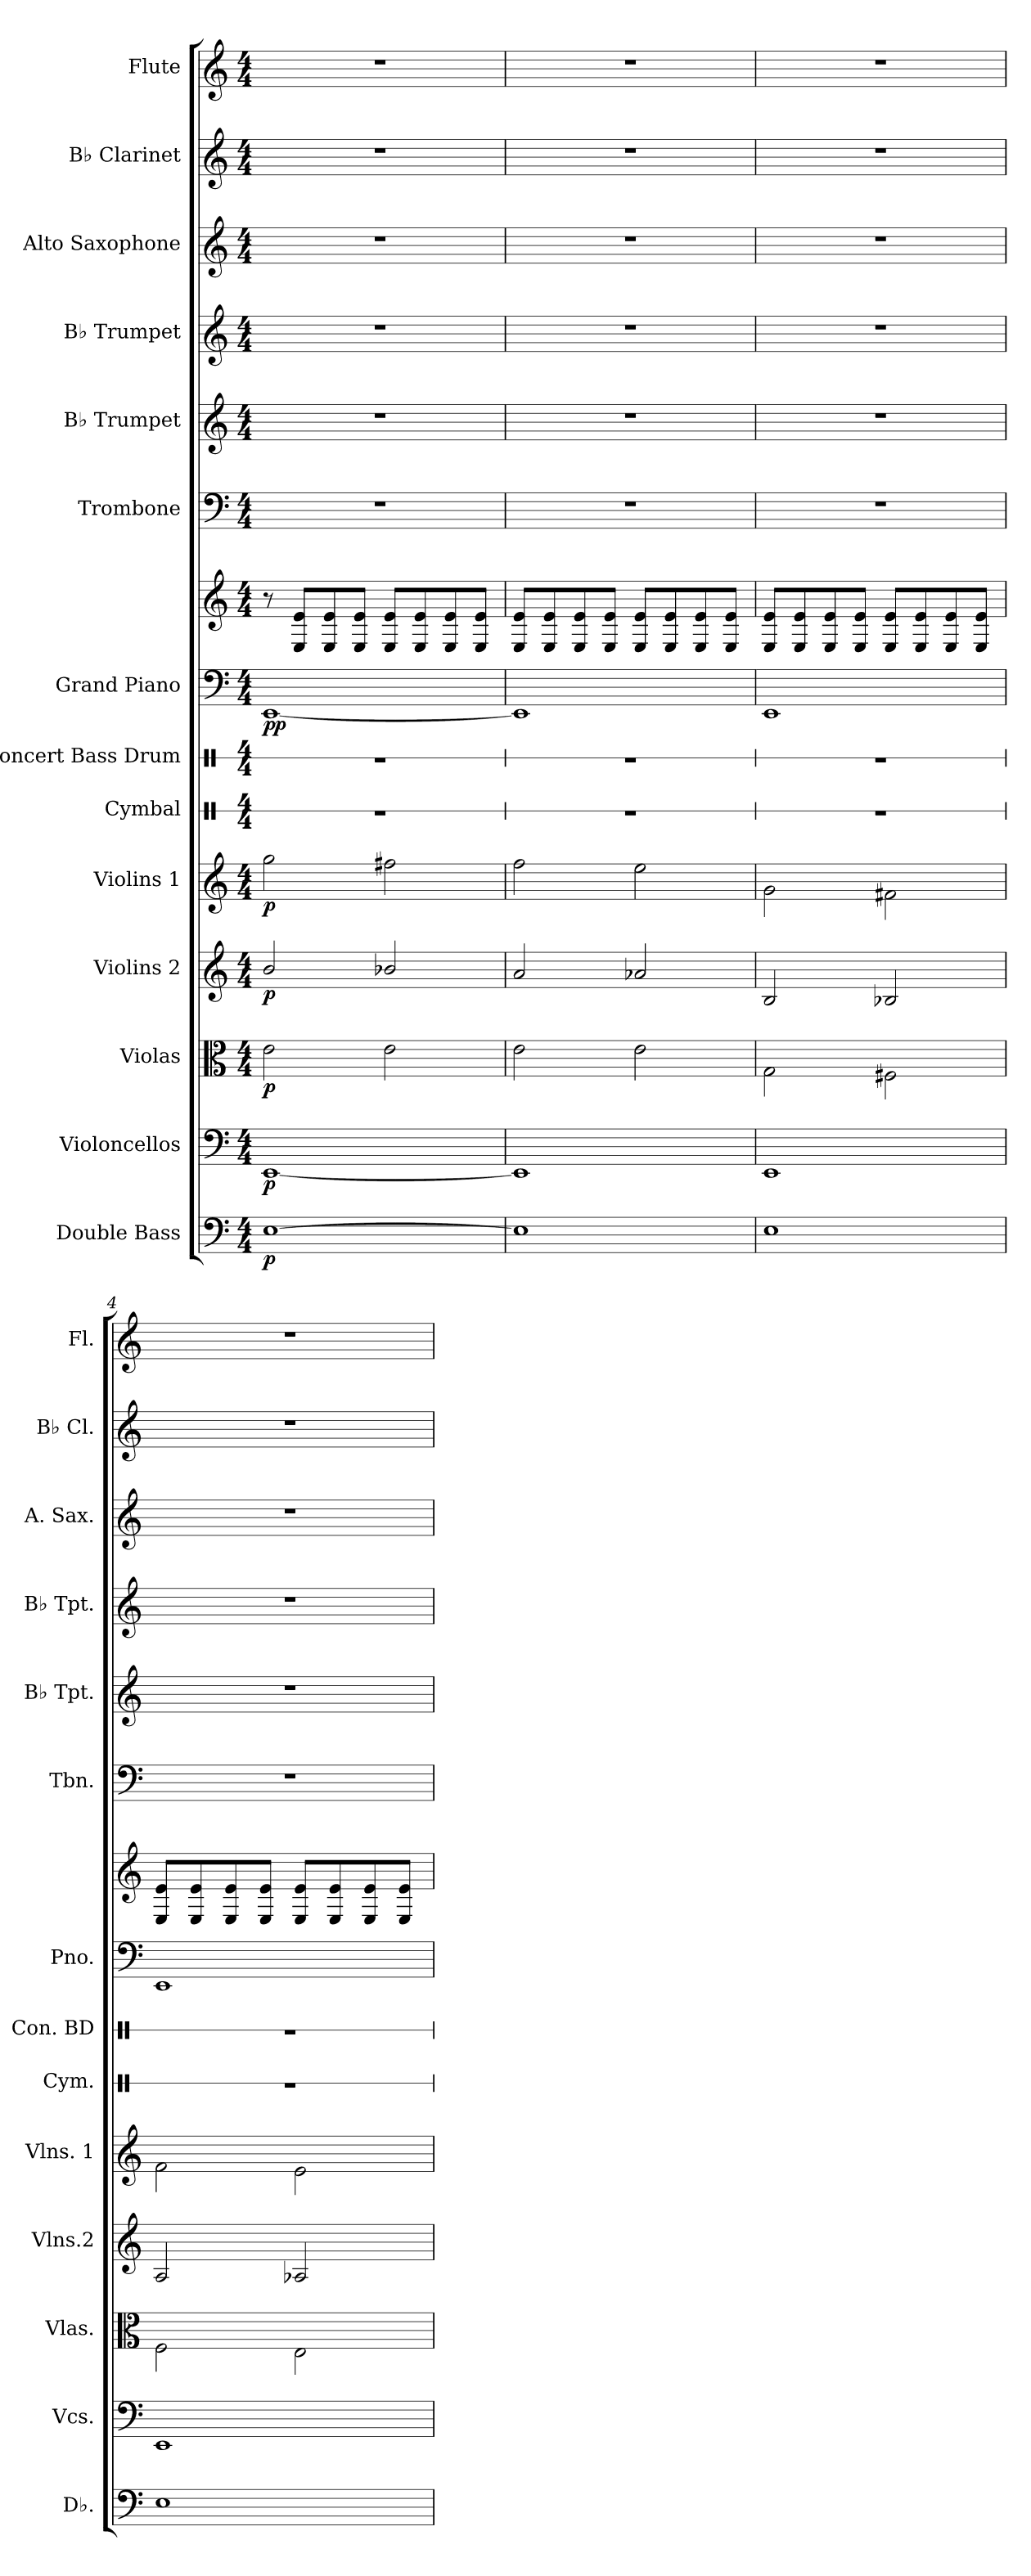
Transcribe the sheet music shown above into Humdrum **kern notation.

**kern	**dynam	**kern	**dynam	**kern	**dynam	**kern	**dynam	**kern	**dynam	**kern	**kern	**kern	**kern	**dynam	**kern	**kern	**kern	**kern	**kern	**kern
*part14	*part14	*part13	*part13	*part12	*part12	*part11	*part11	*part10	*part10	*part9	*part8	*part7	*part7	*part7	*part6	*part5	*part4	*part3	*part2	*part1
*staff15	*staff15	*staff14	*staff14	*staff13	*staff13	*staff12	*staff12	*staff11	*staff11	*staff10	*staff9	*staff8	*staff7	*staff7/8	*staff6	*staff5	*staff4	*staff3	*staff2	*staff1
*I"Double Bass	*	*I"Violoncellos	*	*I"Violas	*	*I"Violins 2	*	*I"Violins 1	*	*I"Cymbal	*I"Concert Bass Drum	*I"Grand Piano	*	*	*I"Trombone	*I"B♭ Trumpet	*I"B♭ Trumpet	*I"Alto Saxophone	*I"B♭ Clarinet	*I"Flute
*I'Db.	*	*I'Vcs.	*	*I'Vlas.	*	*I'Vlns.2	*	*I'Vlns. 1	*	*I'Cym.	*I'Con. BD	*I'Pno.	*	*	*I'Tbn.	*I'B♭ Tpt.	*I'B♭ Tpt.	*I'A. Sax.	*I'B♭ Cl.	*I'Fl.
*	*	*	*	*	*	*	*	*	*	*stria1	*stria1	*	*	*	*	*	*	*	*	*
*clefF4	*	*clefF4	*	*clefC3	*	*clefG2	*	*clefG2	*	*clefX	*clefX	*clefF4	*clefG2	*	*clefF4	*clefG2	*clefG2	*clefG2	*clefG2	*clefG2
*ITrd7c12	*	*	*	*	*	*	*	*	*	*	*	*	*	*	*	*ITrd1c2	*ITrd1c2	*ITrd5c9	*ITrd1c2	*
*k[]	*	*k[]	*	*k[]	*	*k[]	*	*k[]	*	*k[]	*k[]	*k[]	*k[]	*	*k[]	*k[b-e-]	*k[b-e-]	*k[b-e-a-]	*k[b-e-]	*k[]
*M4/4	*	*M4/4	*	*M4/4	*	*M4/4	*	*M4/4	*	*M4/4	*M4/4	*M4/4	*M4/4	*	*M4/4	*M4/4	*M4/4	*M4/4	*M4/4	*M4/4
*MM110	*	*MM110	*	*MM110	*	*MM110	*	*MM110	*	*MM110	*MM110	*MM110	*MM110	*	*MM110	*MM110	*MM110	*MM110	*MM110	*MM110
=1	=1	=1	=1	=1	=1	=1	=1	=1	=1	=1	=1	=1	=1	=1	=1	=1	=1	=1	=1	=1
!	!LO:DY:b	!	!LO:DY:b	!	!LO:DY:b	!	!LO:DY:b	!	!LO:DY:b	!	!	!	!	!LO:DY:b=2	!	!	!	!	!	!
!	!	!	!	!	!	!	!	!	!	!	!	!	!	!LO:DY:n=1:b	!	!	!	!	!	!
[1EE	p	[1EE	p	2e\	p	2b/	p	2gg\	p	1r	1r	[1EE	8r	p p	1r	1r	1r	1r	1r	1r
.	.	.	.	.	.	.	.	.	.	.	.	.	8E/ 8e/L	.	.	.	.	.	.	.
.	.	.	.	.	.	.	.	.	.	.	.	.	8E/ 8e/	.	.	.	.	.	.	.
.	.	.	.	.	.	.	.	.	.	.	.	.	8E/ 8e/J	.	.	.	.	.	.	.
.	.	.	.	2e\	.	2b-X/	.	2ff#X\	.	.	.	.	8E/ 8e/L	.	.	.	.	.	.	.
.	.	.	.	.	.	.	.	.	.	.	.	.	8E/ 8e/	.	.	.	.	.	.	.
.	.	.	.	.	.	.	.	.	.	.	.	.	8E/ 8e/	.	.	.	.	.	.	.
.	.	.	.	.	.	.	.	.	.	.	.	.	8E/ 8e/J	.	.	.	.	.	.	.
=2	=2	=2	=2	=2	=2	=2	=2	=2	=2	=2	=2	=2	=2	=2	=2	=2	=2	=2	=2	=2
1EE]	.	1EE]	.	2e\	.	2a/	.	2ff\	.	1r	1r	1EE]	8E/ 8e/L	.	1r	1r	1r	1r	1r	1r
.	.	.	.	.	.	.	.	.	.	.	.	.	8E/ 8e/	.	.	.	.	.	.	.
.	.	.	.	.	.	.	.	.	.	.	.	.	8E/ 8e/	.	.	.	.	.	.	.
.	.	.	.	.	.	.	.	.	.	.	.	.	8E/ 8e/J	.	.	.	.	.	.	.
.	.	.	.	2e\	.	2a-X/	.	2ee\	.	.	.	.	8E/ 8e/L	.	.	.	.	.	.	.
.	.	.	.	.	.	.	.	.	.	.	.	.	8E/ 8e/	.	.	.	.	.	.	.
.	.	.	.	.	.	.	.	.	.	.	.	.	8E/ 8e/	.	.	.	.	.	.	.
.	.	.	.	.	.	.	.	.	.	.	.	.	8E/ 8e/J	.	.	.	.	.	.	.
=3	=3	=3	=3	=3	=3	=3	=3	=3	=3	=3	=3	=3	=3	=3	=3	=3	=3	=3	=3	=3
1EE	.	1EE	.	2G\	.	2B/	.	2g\	.	1r	1r	1EE	8E/ 8e/L	.	1r	1r	1r	1r	1r	1r
.	.	.	.	.	.	.	.	.	.	.	.	.	8E/ 8e/	.	.	.	.	.	.	.
.	.	.	.	.	.	.	.	.	.	.	.	.	8E/ 8e/	.	.	.	.	.	.	.
.	.	.	.	.	.	.	.	.	.	.	.	.	8E/ 8e/J	.	.	.	.	.	.	.
.	.	.	.	2F#X\	.	2B-X/	.	2f#X\	.	.	.	.	8E/ 8e/L	.	.	.	.	.	.	.
.	.	.	.	.	.	.	.	.	.	.	.	.	8E/ 8e/	.	.	.	.	.	.	.
.	.	.	.	.	.	.	.	.	.	.	.	.	8E/ 8e/	.	.	.	.	.	.	.
.	.	.	.	.	.	.	.	.	.	.	.	.	8E/ 8e/J	.	.	.	.	.	.	.
!!LO:PB:g=z
=4	=4	=4	=4	=4	=4	=4	=4	=4	=4	=4	=4	=4	=4	=4	=4	=4	=4	=4	=4	=4
1EE	.	1EE	.	2F\	.	2A/	.	2f\	.	1r	1r	1EE	8E/ 8e/L	.	1r	1r	1r	1r	1r	1r
.	.	.	.	.	.	.	.	.	.	.	.	.	8E/ 8e/	.	.	.	.	.	.	.
.	.	.	.	.	.	.	.	.	.	.	.	.	8E/ 8e/	.	.	.	.	.	.	.
.	.	.	.	.	.	.	.	.	.	.	.	.	8E/ 8e/J	.	.	.	.	.	.	.
.	.	.	.	2E\	.	2A-X/	.	2e\	.	.	.	.	8E/ 8e/L	.	.	.	.	.	.	.
.	.	.	.	.	.	.	.	.	.	.	.	.	8E/ 8e/	.	.	.	.	.	.	.
.	.	.	.	.	.	.	.	.	.	.	.	.	8E/ 8e/	.	.	.	.	.	.	.
.	.	.	.	.	.	.	.	.	.	.	.	.	8E/ 8e/J	.	.	.	.	.	.	.
=	=	=	=	=	=	=	=	=	=	=	=	=	=	=	=	=	=	=	=	=
*-	*-	*-	*-	*-	*-	*-	*-	*-	*-	*-	*-	*-	*-	*-	*-	*-	*-	*-	*-	*-
